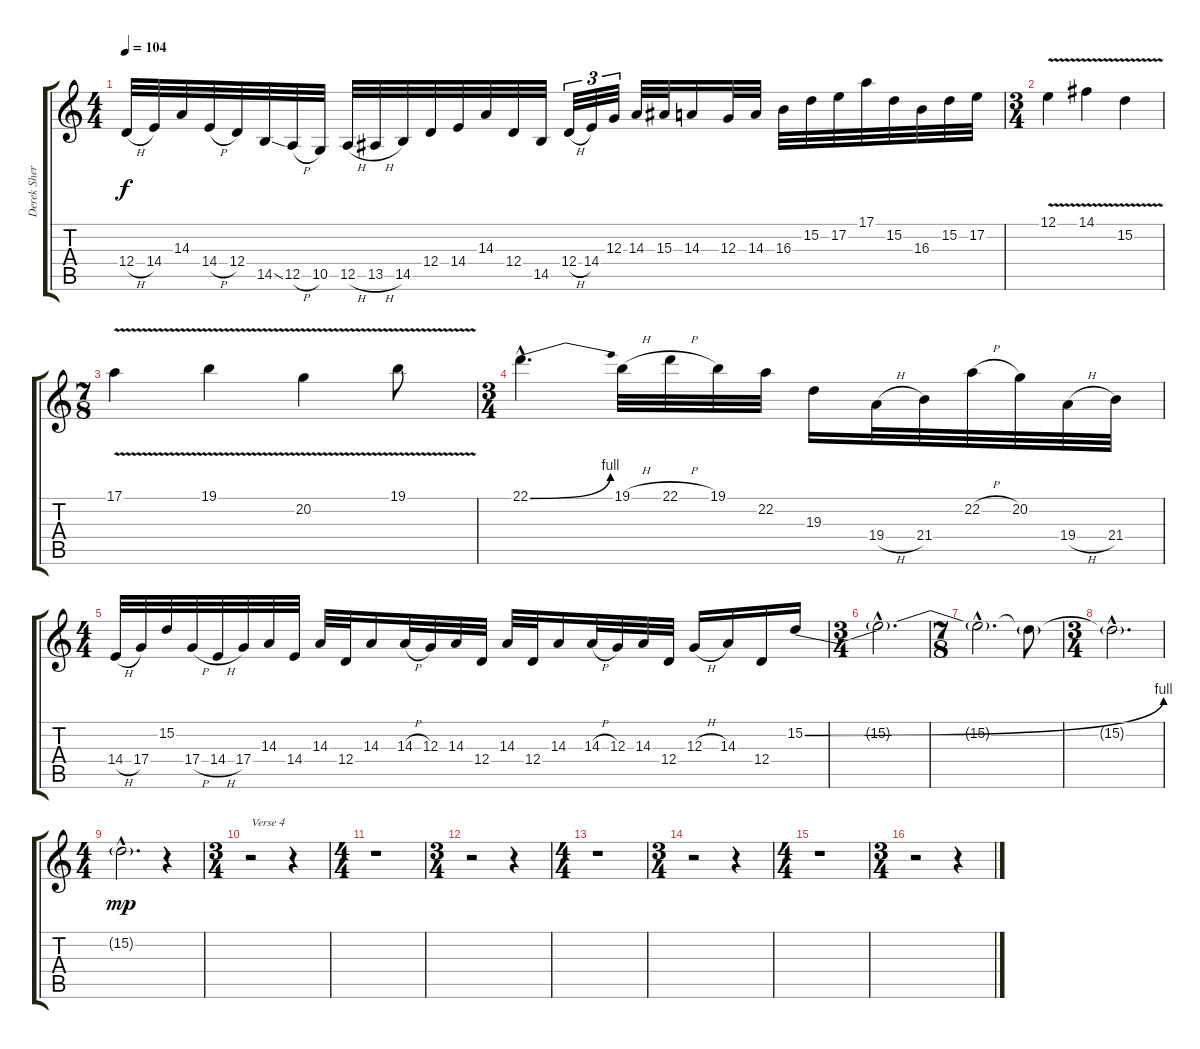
\track ("Derek Sherinian" "Derek Sher") {instrument lead5charang}
\staff {score tabs}
\tuning (E4 B3 G3 D3 A2 E2) {hide}
\ts (4 4)
\tempo 104
\clef g2
\ks c
12.4{h}.32{dy f} 14.4.32 14.3.32 14.4{h}.32 12.4.32 14.5{ss}.32 12.5{h}.32 10.5.32 12.5{h}.32 13.5{h}.32 14.5.32 12.4.32 14.4.32 14.3.32 12.4.32 14.5.32 12.4{h}.32{tu (3 2)} 14.4.32{tu (3 2)} 12.3.32{tu (3 2)} 14.3.32 15.3.32 14.3.16 12.3.32 14.3.32 16.3.32 15.2.32 17.2.32 17.1.32 15.2.32 16.3.32 15.2.32 17.2.32 |
\ts (3 4)
12.1{v}.4{volume 13} 14.1{v}.4 15.2{v}.4 |
\ts (7 8)
17.1{v}.4 19.1{v}.4 20.2{v}.4 19.1{v}.8 |
\ts (3 4)
22.1{be (bend 0 0 60 4) hac}.4{d volume 10} 19.1{h}.32 22.1{h}.32 19.1.32 22.2.32 19.3.16 19.4{h}.32 21.4.32 22.2{h}.32 20.2.32 19.4{h}.32 21.4.32 |
\ts (4 4)
14.4{h}.32 17.4.32 15.2.32 17.4{h}.32 14.4{h}.32 17.4.32 14.3.32 14.4.32 14.3.32 12.4.32 14.3.16 14.3{h}.32 12.3.32 14.3.32 12.4.32 14.3.32 12.4.32 14.3.16 14.3{h}.32 12.3.32 14.3.32 12.4.32 12.3{h}.16 14.3.16 12.4.16 15.2{be (bend 0 0 60 4)}.16 |
\ts (3 4)
15.2{hac t}.2{d} |
\ts (7 8)
15.2{hac t}.2{d} 15.2{t}.8 |
\ts (3 4)
15.2{hac t}.2{d} |
\ts (4 4)
15.2{g hac}.2{d dy mp} r.4 |
\ts (3 4)
r.2{txt "Verse 4"} r.4 |
\ts (4 4)
r.1 |
\ts (3 4)
r.2 r.4 |
\ts (4 4)
r.1 |
\ts (3 4)
r.2 r.4 |
\ts (4 4)
r.1 |
\ts (3 4)
r.2 r.4
